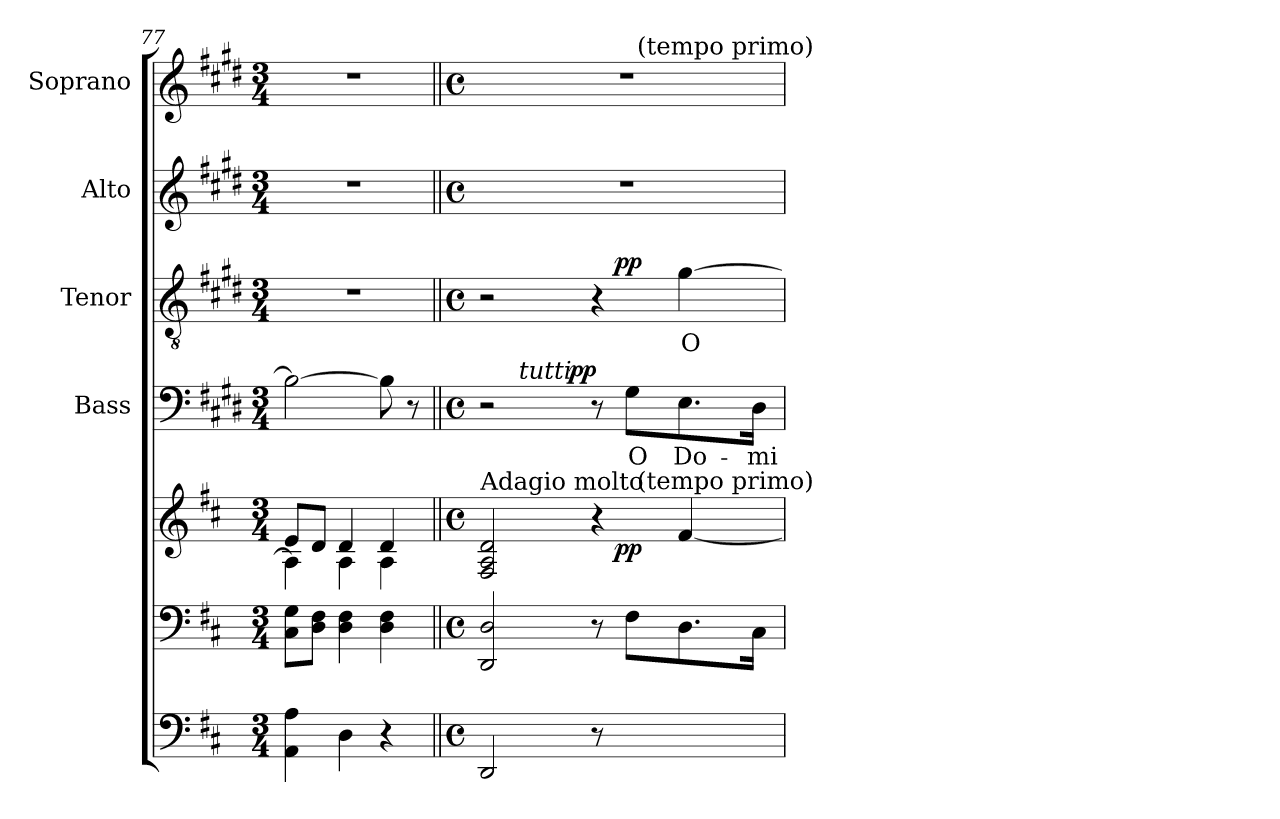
**kern	**kern	**kern	**dynam	**kern	**text	**dynam	**kern	**text	**dynam	**kern	**kern
*part6	*part5	*part5	*part5	*part4	*part4	*part4	*part3	*part3	*part3	*part2	*part1
*staff7	*staff6	*staff5	*staff5/6	*staff4	*staff4	*staff4	*staff3	*staff3	*staff3	*staff2	*staff1
*	*	*	*	*I"Bass	*	*	*I"Tenor	*	*	*I"Alto	*I"Soprano
*	*	*	*	*I'B	*	*	*I'T	*	*	*I'A	*I'S
*clefF4	*clefF4	*clefG2	*	*clefF4	*	*	*clefGv2	*	*	*clefG2	*clefG2
*	*	*	*	*ITrd1c2	*	*	*ITrd1c2	*	*	*ITrd1c2	*ITrd1c2
*k[f#c#]	*k[f#c#]	*k[f#c#]	*	*k[f#c#]	*	*	*k[f#c#]	*	*	*k[f#c#]	*k[f#c#]
*D:	*D:	*D:	*	*D:	*	*	*D:	*	*	*D:	*D:
*M3/4	*M3/4	*M3/4	*	*M3/4	*	*	*M3/4	*	*	*M3/4	*M3/4
=77	=77	=77	=77	=77	=77	=77	=77	=77	=77	=77	=77
*	*	*^	*	*	*	*	*	*	*	*	*
4AA\ 4A\	8C#\ 8G\L	8e/L	4A\]	.	2A\_	.	.	2.r	.	.	2.r	2.r
.	8D\ 8F#\J	8d/J	.	.	.	.	.	.	.	.	.	.
4D\	4D\ 4F#\	4d/	4A\	.	.	.	.	.	.	.	.	.
4r	4D\ 4F#\	4d/	4A\	.	8A\]	.	.	.	.	.	.	.
.	.	.	.	.	8r	.	.	.	.	.	.	.
*	*	*v	*v	*	*	*	*	*	*	*	*	*
=78||	=78||	=78||	=78||	=78||	=78||	=78||	=78||	=78||	=78||	=78||	=78||
*M4/4	*M4/4	*M4/4	*	*M4/4	*	*	*M4/4	*	*	*M4/4	*M4/4
*met(c)	*met(c)	*met(c)	*	*met(c)	*	*	*met(c)	*	*	*met(c)	*met(c)
*	*	*^	*	*^	*	*	*^	*	*	*	*
!	!	!	!	!	!	!	!	!	!	!	!	!	!	!LO:TX:a:t=Adagio molto
!	!	!LO:TX:a:t=Adagio molto	!	!	!	!	!	!	!	!	!	!	!	!
*	*	*	*^	*	*	*^	*	*	*	*	*	*	*	*^
2DD/	2DD/ 2D/	2F#/ 2A/ 2d/	2ryy	2ryy	.	2r	4ryy	8..ryy	.	.	2r	2ryy	.	.	1r	1r	2ryy
!	!	!	!	!	!	!	!	!LO:TX:a:i:t=tutti	!	!	!	!	!	!	!	!	!
.	.	.	.	.	.	.	.	2ryy	.	.	.	.	.	.	.	.	.
.	.	.	.	.	.	.	8ryy	.	.	.	.	.	.	.	.	.	.
.	.	.	.	.	.	.	32ryy	.	.	.	.	.	.	.	.	.	.
!	!	!	!	!	!	!	!	!	!	!LO:DY:b	!	!	!	!	!	!	!
.	.	.	.	.	.	.	2ryy	.	.	pp	.	.	.	.	.	.	.
8r	8r	4r	16.ryy	8ryy	.	8r	.	.	.	.	4r	16.ryy	.	.	.	.	8ryy
!	!	!	!	!	!LO:DY:b	!	!	!	!	!	!	!	!	!LO:DY:b	!	!	!
.	.	.	4ryy	.	pp	.	.	.	.	.	.	4ryy	.	pp	.	.	.
4.ryy	8F#\L	.	.	32ryy	.	8F#\L	.	.	O	.	.	.	.	.	.	.	32ryy
!	!	!	!	!	!	!	!	!	!	!	!	!	!	!	!	!	!LO:TX:a:t=(tempo primo)
!	!	!	!	!LO:TX:a:t=(tempo primo)	!	!	!	!	!	!	!	!	!	!	!	!	!
.	.	.	.	4ryy	.	.	.	.	.	.	.	.	.	.	.	.	4ryy
.	.	.	.	.	.	.	.	4ryy	.	.	.	.	.	.	.	.	.
.	8.D\	[4f#/	.	.	.	8.D\	.	.	Do-	.	[4f#\	.	O	.	.	.	.
.	.	.	8ryy	.	.	.	.	.	.	.	.	8ryy	.	.	.	.	.
.	.	.	.	16.ryy	.	.	16.ryy	.	.	.	.	.	.	.	.	.	16.ryy
.	16C#\Jk	.	.	.	.	16C#\Jk	.	.	-mi-	.	.	.	.	.	.	.	.
.	.	.	32ryy	.	.	.	.	32ryy	.	.	.	32ryy	.	.	.	.	.
*	*	*v	*v	*v	*	*	*	*	*	*	*v	*v	*	*	*	*v	*v
*	*	*	*	*v	*v	*v	*	*	*	*	*	*	*
=	=	=	=	=	=	=	=	=	=	=	=
*-	*-	*-	*-	*-	*-	*-	*-	*-	*-	*-	*-
